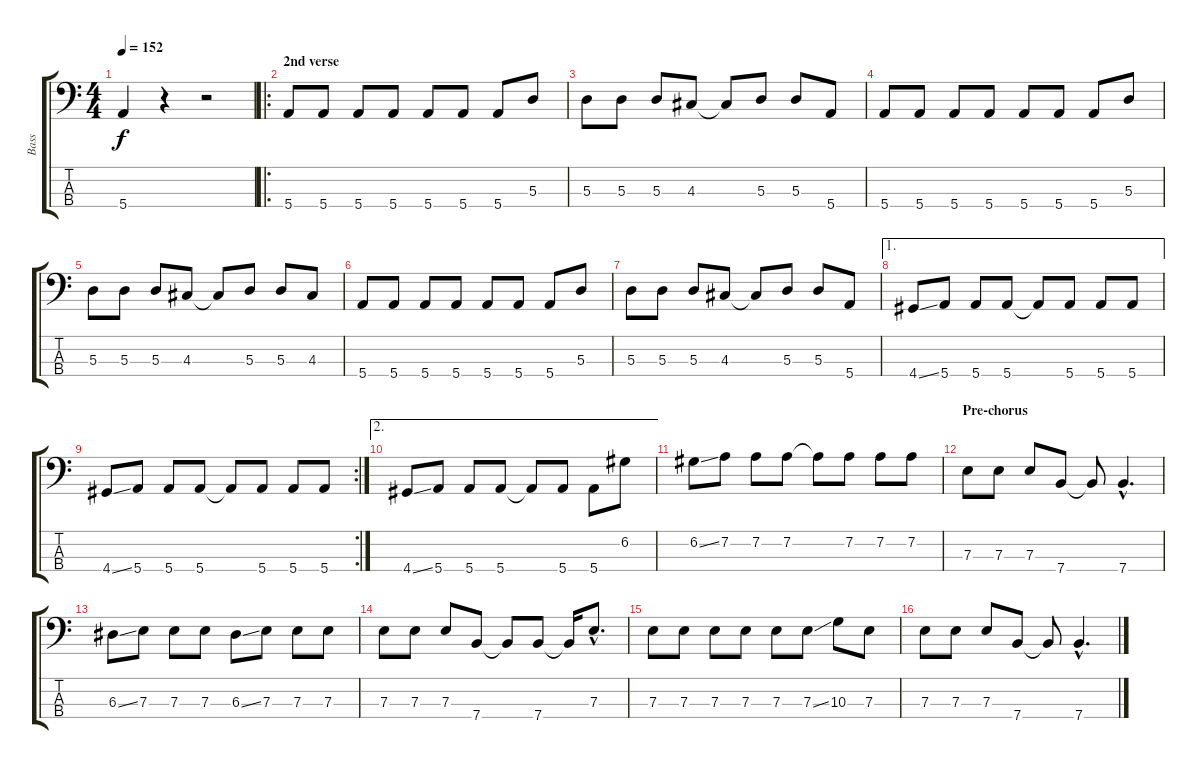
\track ("Bass" "Bass") {instrument electricbasspick}
\staff {score tabs}
\tuning (G2 D2 A1 E1) {hide}
\ts (4 4)
\tempo 152
\clef f4
\ks c
5.4.4{dy f} r.4 r.2 |
\ro
\section ("" "2nd verse")
5.4.8 5.4.8 5.4.8 5.4.8 5.4.8 5.4.8 5.4.8 5.3.8 |
5.3.8 5.3.8 5.3.8 4.3.8 4.3{t}.8 5.3.8 5.3.8 5.4.8 |
5.4.8 5.4.8 5.4.8 5.4.8 5.4.8 5.4.8 5.4.8 5.3.8 |
5.3.8 5.3.8 5.3.8 4.3.8 4.3{t}.8 5.3.8 5.3.8 4.3.8 |
5.4.8 5.4.8 5.4.8 5.4.8 5.4.8 5.4.8 5.4.8 5.3.8 |
5.3.8 5.3.8 5.3.8 4.3.8 4.3{t}.8 5.3.8 5.3.8 5.4.8 |
\ae 1
4.4{ss}.8 5.4.8 5.4.8 5.4.8 5.4{t}.8 5.4.8 5.4.8 5.4.8 |
\rc 2
4.4{ss}.8 5.4.8 5.4.8 5.4.8 5.4{t}.8 5.4.8 5.4.8 5.4.8 |
\ae 2
4.4{ss}.8 5.4.8 5.4.8 5.4.8 5.4{t}.8 5.4.8 5.4.8 6.2.8 |
6.2{ss}.8 7.2.8 7.2.8 7.2.8 7.2{t}.8 7.2.8 7.2.8 7.2.8 |
\section ("" "Pre-chorus")
7.3.8 7.3.8 7.3.8 7.4.8 7.4{t}.8 7.4{hac}.4{d} |
6.3{ss}.8 7.3.8 7.3.8 7.3.8 6.3{ss}.8 7.3.8 7.3.8 7.3.8 |
7.3.8 7.3.8 7.3.8 7.4.8 7.4{t}.8 7.4.8 7.4{t}.16 7.3{hac}.8{d} |
7.3.8 7.3.8 7.3.8 7.3.8 7.3.8 7.3{ss}.8 10.3.8 7.3.8 |
7.3.8 7.3.8 7.3.8 7.4.8 7.4{t}.8 7.4{hac}.4{d}
